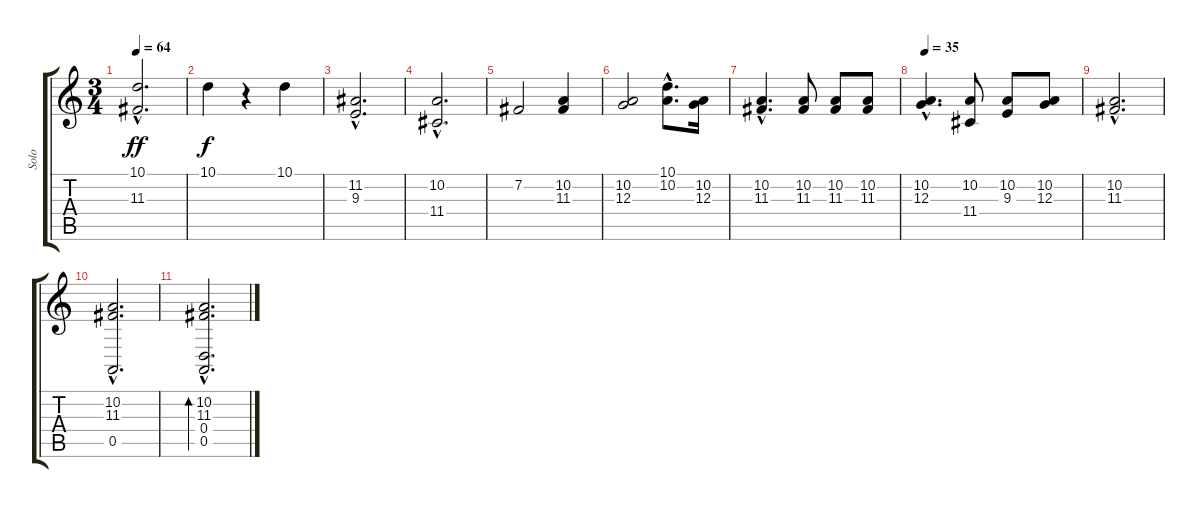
\track ("Solo" "Solo") {instrument acousticgrandpiano}
\staff {score tabs}
\tuning (E4 B3 G3 D3 A2 E2) {hide}
\ts (3 4)
\tempo 64
\clef g2
\ks c
(10.1{hac} 11.3{hac}).2{d dy ff} |
10.1.4{dy f} r.4 10.1.4 |
(11.2{hac} 9.3{hac}).2{d} |
(10.2{hac} 11.4{hac}).2{d} |
7.2.2 (10.2 11.3).4 |
(10.2 12.3).2 (10.1{hac} 10.2{hac}).8{d} (10.2 12.3).16 |
(10.2{hac} 11.3{hac}).4{d} (10.2 11.3).8 (10.2 11.3).8 (10.2 11.3).8 |
\tempo 35
(10.2{hac} 12.3{hac}).4{d} (10.2 11.4).8 (10.2 9.3).8 (10.2 12.3).8 |
(10.2{hac} 11.3{hac}).2{d} |
(10.2{hac} 11.3{hac} 0.5{hac}).2{d} |
(10.2{hac} 11.3{hac} 0.4{hac} 0.5{hac}).2{d bd 240}
